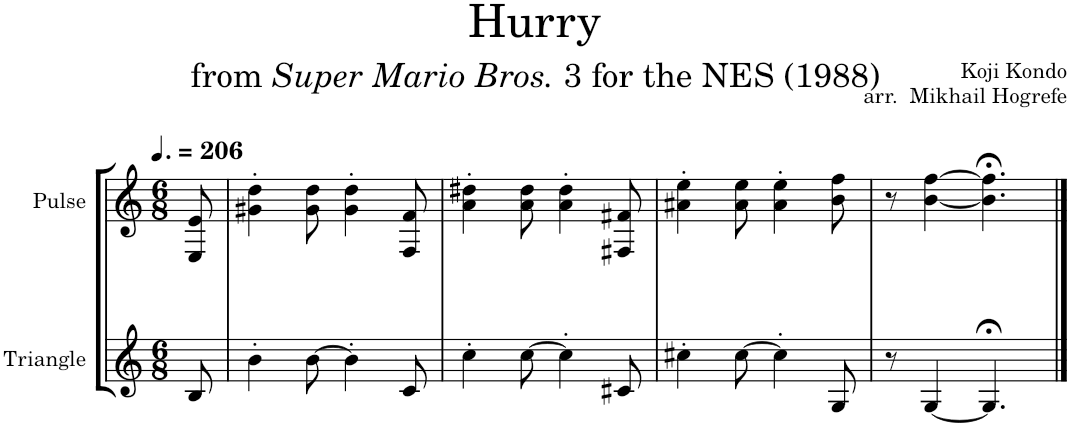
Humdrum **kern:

**kern	**kern
*part2	*part1
*staff2	*staff1
*I"Triangle	*I"Pulse
*I'Tr.	*I'P.
*clefG2	*clefG2
*k[]	*k[]
*M6/8	*M6/8
*MM309	*MM309
=	=
8B/	8E/ 8e/
=1	=1
4b'\	4g#X\' 4dd\'
[8b\	8g#\ 8dd\
4b'\]	4g#\' 4dd\'
8c/	8F/ 8f/
=2	=2
4cc'\	4a\' 4dd#X\'
[8cc\	8a\ 8dd#\
4cc'\]	4a\' 4dd#\'
8c#X/	8F#X/ 8f#X/
=3	=3
4cc#X'\	4a#X\' 4ee\'
[8cc#\	8a#\ 8ee\
4cc#'\]	4a#\' 4ee\'
8G/	8b\ 8ff\
=4	=4
8r	8r
[4G/	[4b\ [4ff\
4.G;</]	4.b\];< 4.ff\];<
==	==
*-	*-
